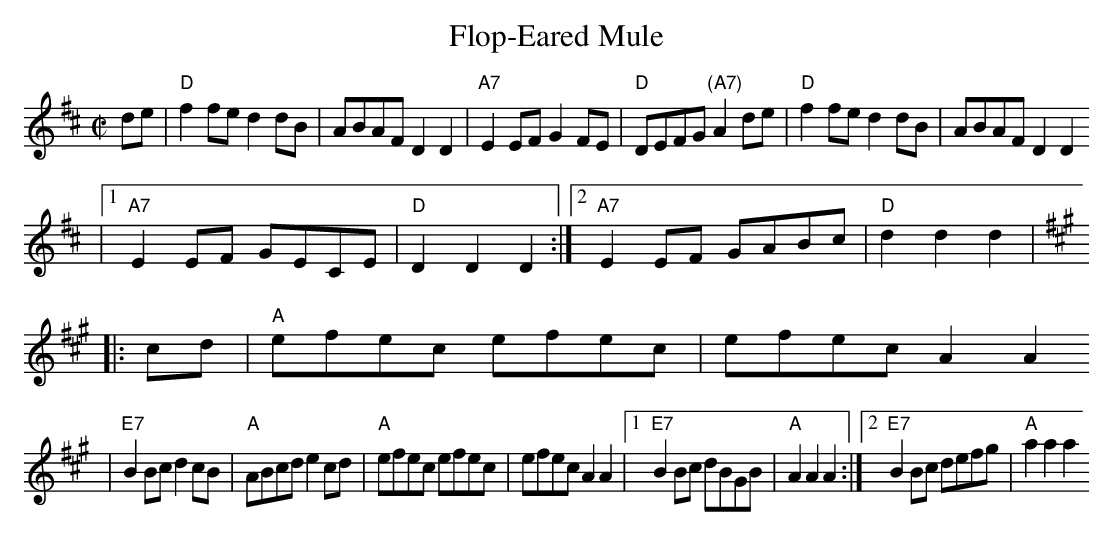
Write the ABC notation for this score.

X:1
T:Flop-Eared Mule
M:C|
L:1/8
K:D
   de \
| "D"f2fe d2dB | ABAF D2D2 | "A7"E2EF G2FE \
| "D"DEFG "(A7)"A2de | "D"f2fe d2dB | ABAF D2D2
|1 "A7"E2EF GECE | "D"D2D2 D2 :|2 "A7"E2EF GABc \
| "D"d2d2 d2 |
K:A
|: cd | "A"efec efec | efec A2A2
| "E7"B2Bc d2cB | "A"ABcd e2cd | "A"efec efec \
| efec A2A2 |1 "E7"B2Bc dBGB | "A"A2A2 A2 :|2 "E7"B2Bc defg | "A"a2a2 a2
 |
